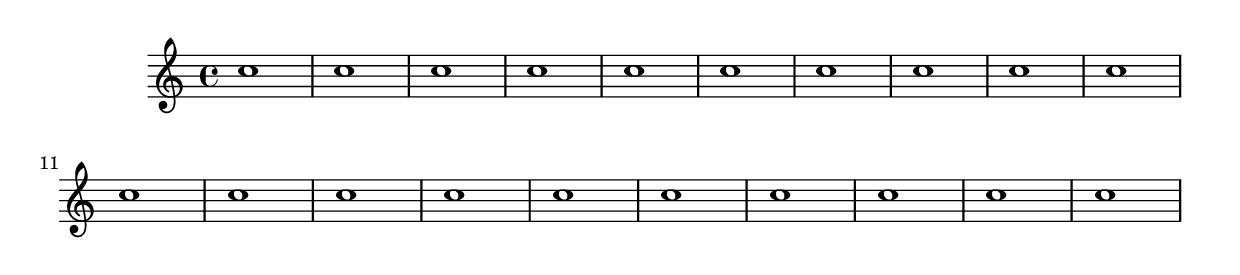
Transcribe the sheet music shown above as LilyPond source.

\version "2.10.0"

\header {

  texidoc = "If @code{raggedlast} is set, the systems are broken
    similar to paragraph formatting in text: the last line is
    unjustified. "

}

\layout{
  raggedlast = ##t
}

\relative c'' \new Staff { \repeat unfold 20 { c1 } }

